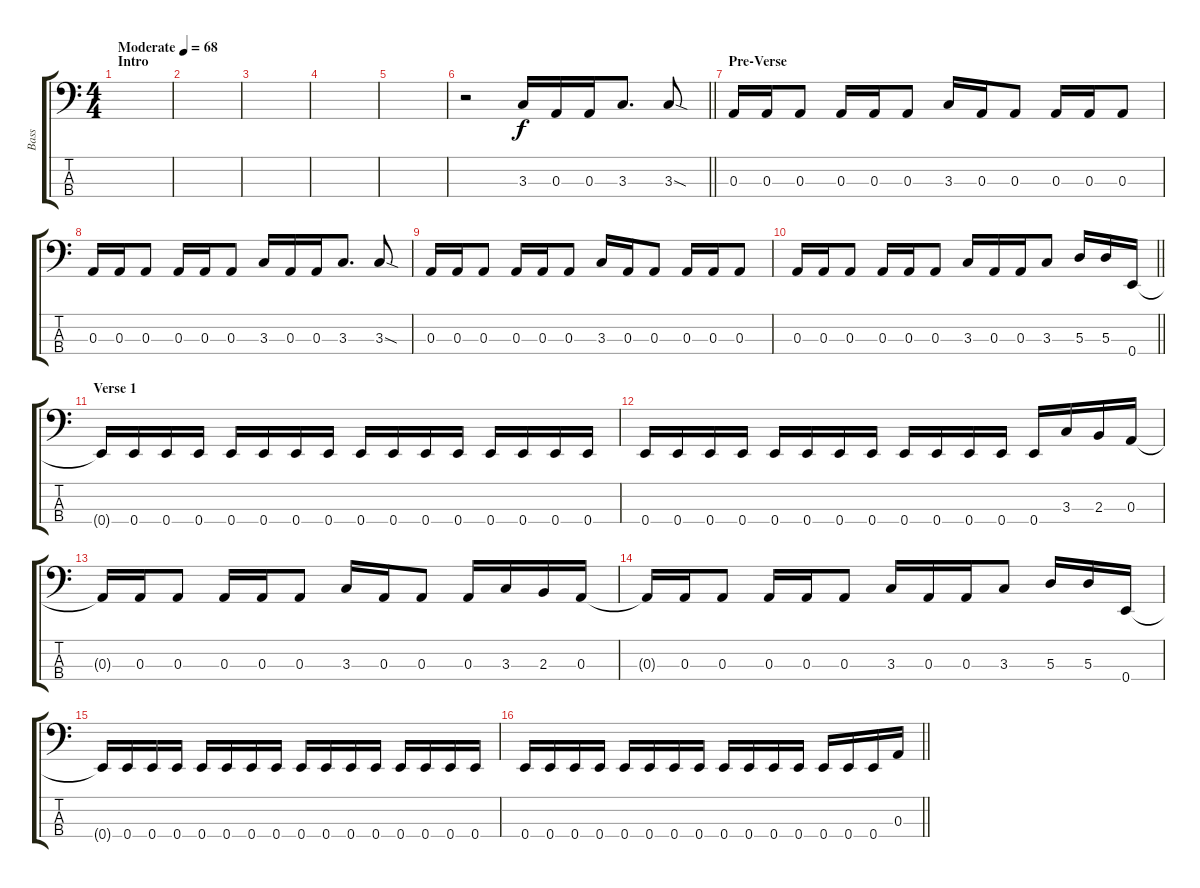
\track ("Bass" "Bass") {instrument electricbassfinger}
\staff {score tabs}
\tuning (G2 D2 A1 E1) {hide}
\ts (4 4)
\section ("" "Intro")
\tempo (68 "Moderate")
\clef f4
\ks c
|
|
|
|
|
\barLineRight lightlight
r.2 3.3.16 0.3.16 0.3.16 3.3.8{d} 3.3{sod}.8 |
\section ("" "Pre-Verse")
0.3.16 0.3.16 0.3.8 0.3.16 0.3.16 0.3.8 3.3.16 0.3.16 0.3.8 0.3.16 0.3.16 0.3.8 |
0.3.16 0.3.16 0.3.8 0.3.16 0.3.16 0.3.8 3.3.16 0.3.16 0.3.16 3.3.8{d} 3.3{sod}.8 |
0.3.16 0.3.16 0.3.8 0.3.16 0.3.16 0.3.8 3.3.16 0.3.16 0.3.8 0.3.16 0.3.16 0.3.8 |
\barLineRight lightlight
0.3.16 0.3.16 0.3.8 0.3.16 0.3.16 0.3.8 3.3.16 0.3.16 0.3.16 3.3.8 5.3.16 5.3.16 0.4.16 |
\section ("" "Verse 1")
0.4{t}.16 0.4.16 0.4.16 0.4.16 0.4.16 0.4.16 0.4.16 0.4.16 0.4.16 0.4.16 0.4.16 0.4.16 0.4.16 0.4.16 0.4.16 0.4.16 |
0.4.16 0.4.16 0.4.16 0.4.16 0.4.16 0.4.16 0.4.16 0.4.16 0.4.16 0.4.16 0.4.16 0.4.16 0.4.16 3.3.16 2.3.16 0.3.16 |
0.3{t}.16 0.3.16 0.3.8 0.3.16 0.3.16 0.3.8 3.3.16 0.3.16 0.3.8 0.3.16 3.3.16 2.3.16 0.3.16 |
0.3{t}.16 0.3.16 0.3.8 0.3.16 0.3.16 0.3.8 3.3.16 0.3.16 0.3.16 3.3.8 5.3.16 5.3.16 0.4.16 |
0.4{t}.16 0.4.16 0.4.16 0.4.16 0.4.16 0.4.16 0.4.16 0.4.16 0.4.16 0.4.16 0.4.16 0.4.16 0.4.16 0.4.16 0.4.16 0.4.16 |
\barLineRight lightlight
0.4.16 0.4.16 0.4.16 0.4.16 0.4.16 0.4.16 0.4.16 0.4.16 0.4.16 0.4.16 0.4.16 0.4.16 0.4.16 0.4.16 0.4.16 0.3.16
